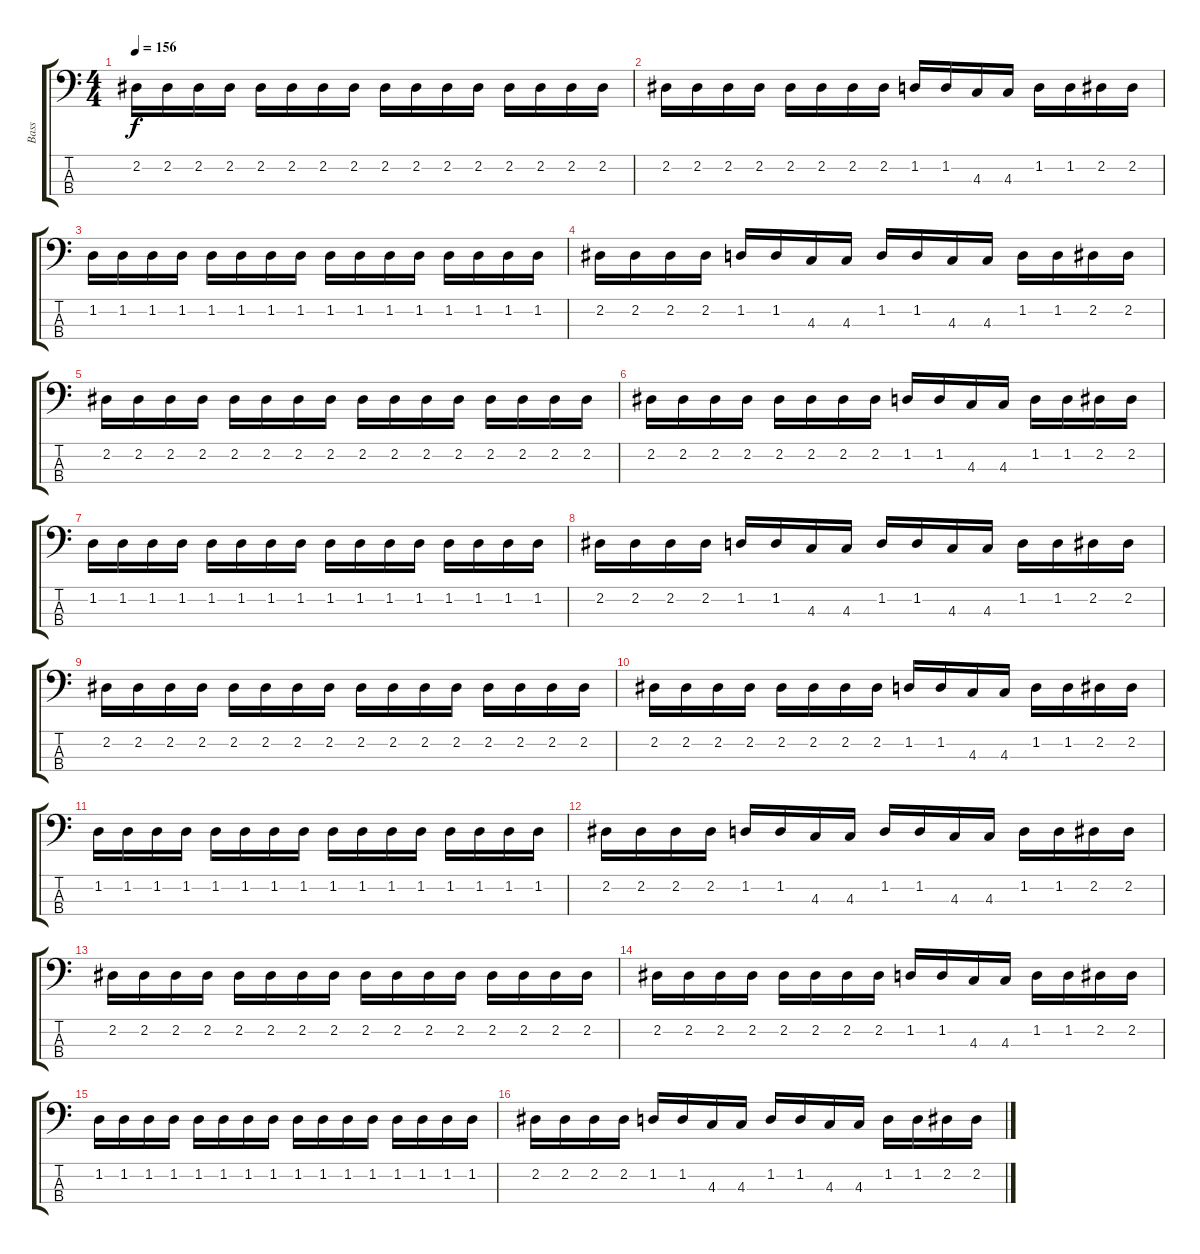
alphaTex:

\track ("Bass" "Bass") {instrument electricbassfinger}
\staff {score tabs}
\tuning (Gb2 Db2 Ab1 Eb1) {hide}
\ts (4 4)
\tempo 156
\clef f4
\ks c
2.2.16{dy f} 2.2.16 2.2.16 2.2.16 2.2.16 2.2.16 2.2.16 2.2.16 2.2.16 2.2.16 2.2.16 2.2.16 2.2.16 2.2.16 2.2.16 2.2.16 |
2.2.16 2.2.16 2.2.16 2.2.16 2.2.16 2.2.16 2.2.16 2.2.16 1.2.16 1.2.16 4.3.16 4.3.16 1.2.16 1.2.16 2.2.16 2.2.16 |
1.2.16 1.2.16 1.2.16 1.2.16 1.2.16 1.2.16 1.2.16 1.2.16 1.2.16 1.2.16 1.2.16 1.2.16 1.2.16 1.2.16 1.2.16 1.2.16 |
2.2.16 2.2.16 2.2.16 2.2.16 1.2.16 1.2.16 4.3.16 4.3.16 1.2.16 1.2.16 4.3.16 4.3.16 1.2.16 1.2.16 2.2.16 2.2.16 |
2.2.16 2.2.16 2.2.16 2.2.16 2.2.16 2.2.16 2.2.16 2.2.16 2.2.16 2.2.16 2.2.16 2.2.16 2.2.16 2.2.16 2.2.16 2.2.16 |
2.2.16 2.2.16 2.2.16 2.2.16 2.2.16 2.2.16 2.2.16 2.2.16 1.2.16 1.2.16 4.3.16 4.3.16 1.2.16 1.2.16 2.2.16 2.2.16 |
1.2.16 1.2.16 1.2.16 1.2.16 1.2.16 1.2.16 1.2.16 1.2.16 1.2.16 1.2.16 1.2.16 1.2.16 1.2.16 1.2.16 1.2.16 1.2.16 |
2.2.16 2.2.16 2.2.16 2.2.16 1.2.16 1.2.16 4.3.16 4.3.16 1.2.16 1.2.16 4.3.16 4.3.16 1.2.16 1.2.16 2.2.16 2.2.16 |
2.2.16 2.2.16 2.2.16 2.2.16 2.2.16 2.2.16 2.2.16 2.2.16 2.2.16 2.2.16 2.2.16 2.2.16 2.2.16 2.2.16 2.2.16 2.2.16 |
2.2.16 2.2.16 2.2.16 2.2.16 2.2.16 2.2.16 2.2.16 2.2.16 1.2.16 1.2.16 4.3.16 4.3.16 1.2.16 1.2.16 2.2.16 2.2.16 |
1.2.16 1.2.16 1.2.16 1.2.16 1.2.16 1.2.16 1.2.16 1.2.16 1.2.16 1.2.16 1.2.16 1.2.16 1.2.16 1.2.16 1.2.16 1.2.16 |
2.2.16 2.2.16 2.2.16 2.2.16 1.2.16 1.2.16 4.3.16 4.3.16 1.2.16 1.2.16 4.3.16 4.3.16 1.2.16 1.2.16 2.2.16 2.2.16 |
2.2.16 2.2.16 2.2.16 2.2.16 2.2.16 2.2.16 2.2.16 2.2.16 2.2.16 2.2.16 2.2.16 2.2.16 2.2.16 2.2.16 2.2.16 2.2.16 |
2.2.16 2.2.16 2.2.16 2.2.16 2.2.16 2.2.16 2.2.16 2.2.16 1.2.16 1.2.16 4.3.16 4.3.16 1.2.16 1.2.16 2.2.16 2.2.16 |
1.2.16 1.2.16 1.2.16 1.2.16 1.2.16 1.2.16 1.2.16 1.2.16 1.2.16 1.2.16 1.2.16 1.2.16 1.2.16 1.2.16 1.2.16 1.2.16 |
2.2.16 2.2.16 2.2.16 2.2.16 1.2.16 1.2.16 4.3.16 4.3.16 1.2.16 1.2.16 4.3.16 4.3.16 1.2.16 1.2.16 2.2.16 2.2.16
